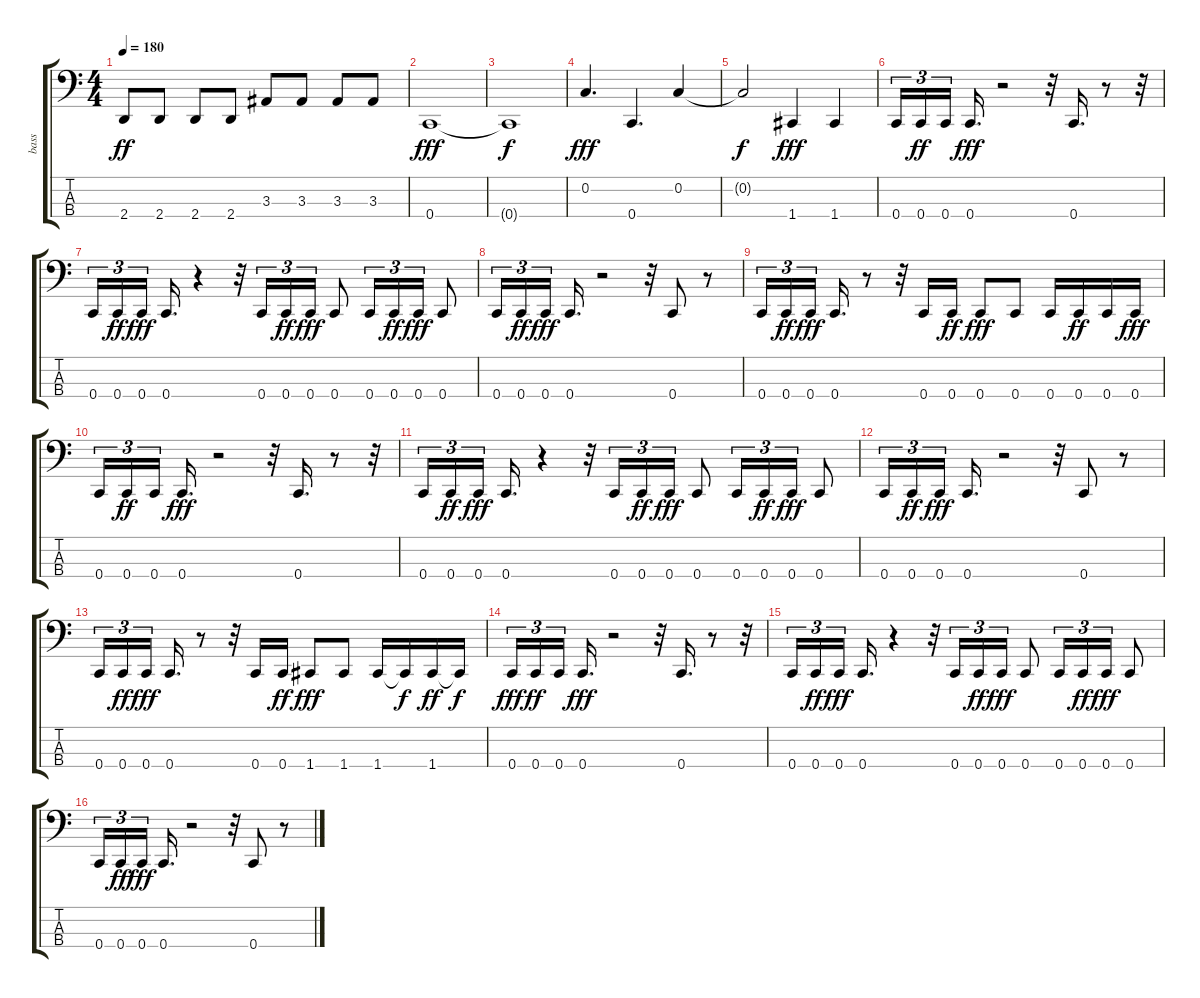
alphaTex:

\track ("bass" "bass") {instrument electricbasspick}
\staff {score tabs}
\tuning (F2 C2 G1 C1) {hide}
\ts (4 4)
\tempo 180
\clef f4
\ks c
2.4.8{dy ff} 2.4.8 2.4.8 2.4.8 3.3.8 3.3.8 3.3.8 3.3.8 |
0.4.1{dy fff} |
0.4{t}.1{dy f} |
0.2.4{d dy fff} 0.4.4{d} 0.2.4 |
0.2{t}.2{dy f} 1.4.4{dy fff} 1.4.4 |
0.4.16{tu (3 2)} 0.4.16{tu (3 2) dy ff} 0.4.16{tu (3 2) beam splitsecondary} 0.4.16{d dy fff} r.2 r.32 0.4.16{d} r.8 r.32 |
0.4.16{tu (3 2)} 0.4.16{tu (3 2) dy ff} 0.4.16{tu (3 2) dy fff beam splitsecondary} 0.4.16{d} r.4 r.32 0.4.16{tu (3 2)} 0.4.16{tu (3 2) dy ff} 0.4.16{tu (3 2) dy fff} 0.4.8 0.4.16{tu (3 2)} 0.4.16{tu (3 2) dy ff} 0.4.16{tu (3 2) dy fff} 0.4.8 |
0.4.16{tu (3 2)} 0.4.16{tu (3 2) dy ff} 0.4.16{tu (3 2) dy fff beam splitsecondary} 0.4.16{d} r.2 r.32 0.4.8 r.8 |
0.4.16{tu (3 2)} 0.4.16{tu (3 2) dy ff} 0.4.16{tu (3 2) dy fff beam splitsecondary} 0.4.16{d} r.8 r.32 0.4.16 0.4.16{dy ff} 0.4.8{dy fff} 0.4.8 0.4.16 0.4.16{dy ff} 0.4.16 0.4.16{dy fff} |
0.4.16{tu (3 2)} 0.4.16{tu (3 2) dy ff} 0.4.16{tu (3 2) beam splitsecondary} 0.4.16{d dy fff} r.2 r.32 0.4.16{d} r.8 r.32 |
0.4.16{tu (3 2)} 0.4.16{tu (3 2) dy ff} 0.4.16{tu (3 2) dy fff beam splitsecondary} 0.4.16{d} r.4 r.32 0.4.16{tu (3 2)} 0.4.16{tu (3 2) dy ff} 0.4.16{tu (3 2) dy fff} 0.4.8 0.4.16{tu (3 2)} 0.4.16{tu (3 2) dy ff} 0.4.16{tu (3 2) dy fff} 0.4.8 |
0.4.16{tu (3 2)} 0.4.16{tu (3 2) dy ff} 0.4.16{tu (3 2) dy fff beam splitsecondary} 0.4.16{d} r.2 r.32 0.4.8 r.8 |
0.4.16{tu (3 2)} 0.4.16{tu (3 2) dy ff} 0.4.16{tu (3 2) dy fff beam splitsecondary} 0.4.16{d} r.8 r.32 0.4.16 0.4.16{dy ff} 1.4.8{dy fff} 1.4.8 1.4.16 1.4{t}.16{dy f} 1.4.16{dy ff} 1.4{t}.16{dy f} |
0.4.16{tu (3 2) dy fff} 0.4.16{tu (3 2) dy ff} 0.4.16{tu (3 2) beam splitsecondary} 0.4.16{d dy fff} r.2 r.32 0.4.16{d} r.8 r.32 |
0.4.16{tu (3 2)} 0.4.16{tu (3 2) dy ff} 0.4.16{tu (3 2) dy fff beam splitsecondary} 0.4.16{d} r.4 r.32 0.4.16{tu (3 2)} 0.4.16{tu (3 2) dy ff} 0.4.16{tu (3 2) dy fff} 0.4.8 0.4.16{tu (3 2)} 0.4.16{tu (3 2) dy ff} 0.4.16{tu (3 2) dy fff} 0.4.8 |
0.4.16{tu (3 2)} 0.4.16{tu (3 2) dy ff} 0.4.16{tu (3 2) dy fff beam splitsecondary} 0.4.16{d} r.2 r.32 0.4.8 r.8
